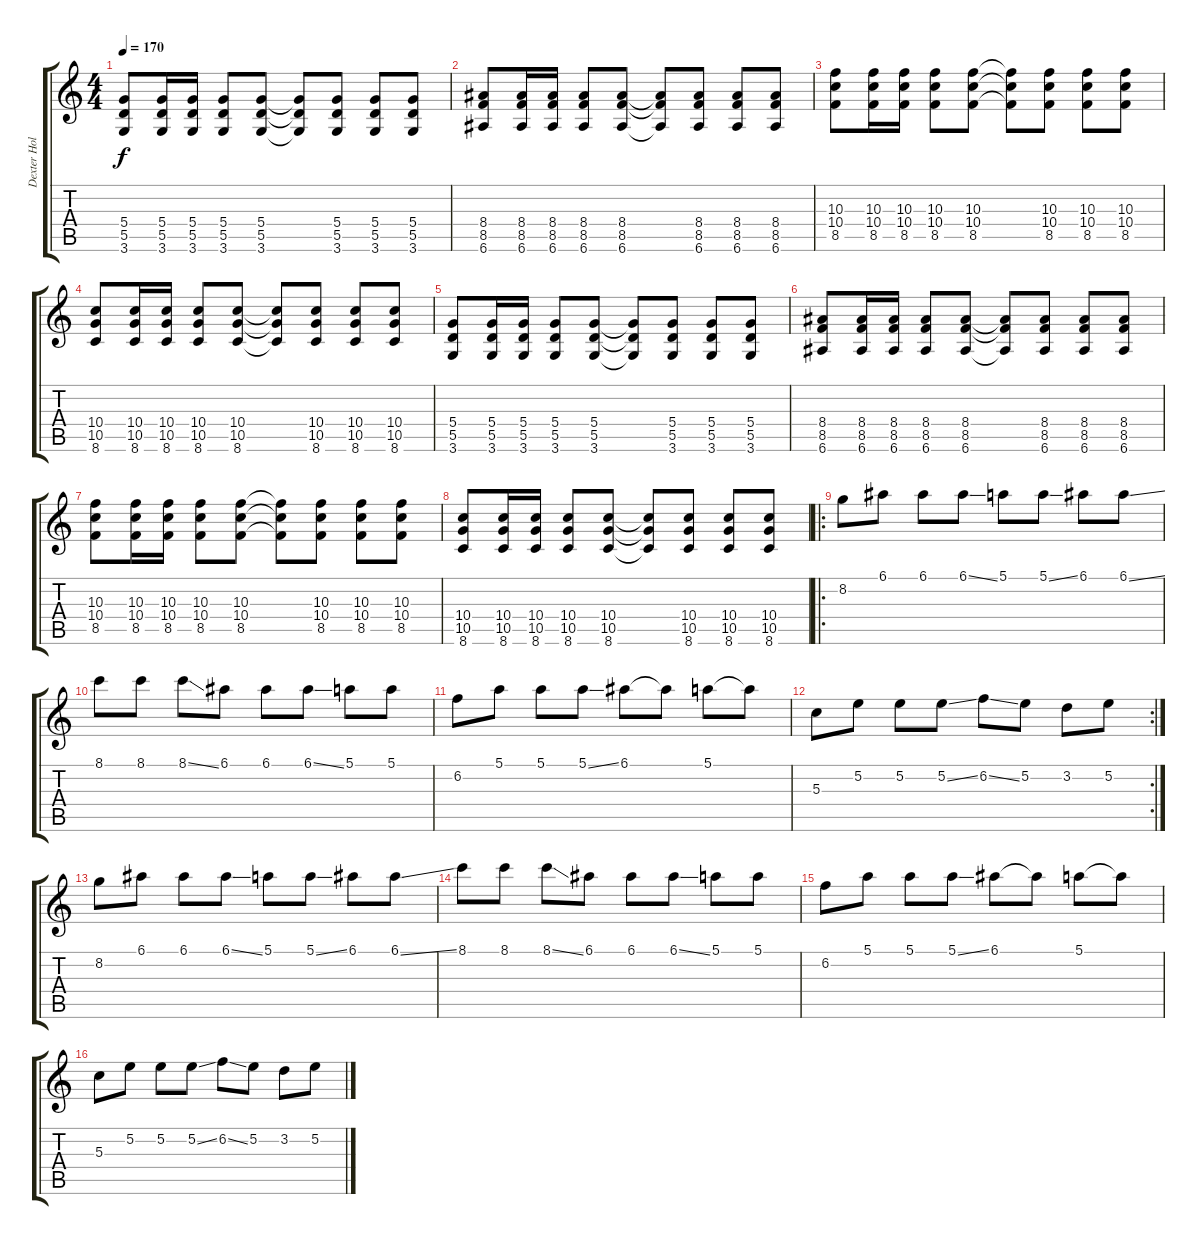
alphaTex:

\track ("Dexter Holland" "Dexter Hol") {instrument overdrivenguitar}
\staff {score tabs}
\tuning (E4 B3 G3 D3 A2 E2) {hide}
\ts (4 4)
\tempo 170
\clef g2
\ks c
(5.4 5.5 3.6).8{dy f volume 16 instrument overdrivenguitar} (5.4 5.5 3.6).16 (5.4 5.5 3.6).16 (5.4 5.5 3.6).8 (5.4 5.5 3.6).8 (5.4{t} 5.5{t} 3.6{t}).8 (5.4 5.5 3.6).8 (5.4 5.5 3.6).8 (5.4 5.5 3.6).8 |
(8.4 8.5 6.6).8 (8.4 8.5 6.6).16 (8.4 8.5 6.6).16 (8.4 8.5 6.6).8 (8.4 8.5 6.6).8 (8.4{t} 8.5{t} 6.6{t}).8 (8.4 8.5 6.6).8 (8.4 8.5 6.6).8 (8.4 8.5 6.6).8 |
(10.3 10.4 8.5).8 (10.3 10.4 8.5).16 (10.3 10.4 8.5).16 (10.3 10.4 8.5).8 (10.3 10.4 8.5).8 (10.3{t} 10.4{t} 8.5{t}).8 (10.3 10.4 8.5).8 (10.3 10.4 8.5).8 (10.3 10.4 8.5).8 |
(10.4 10.5 8.6).8 (10.4 10.5 8.6).16 (10.4 10.5 8.6).16 (10.4 10.5 8.6).8 (10.4 10.5 8.6).8 (10.4{t} 10.5{t} 8.6{t}).8 (10.4 10.5 8.6).8 (10.4 10.5 8.6).8 (10.4 10.5 8.6).8 |
(5.4 5.5 3.6).8 (5.4 5.5 3.6).16 (5.4 5.5 3.6).16 (5.4 5.5 3.6).8 (5.4 5.5 3.6).8 (5.4{t} 5.5{t} 3.6{t}).8 (5.4 5.5 3.6).8 (5.4 5.5 3.6).8 (5.4 5.5 3.6).8 |
(8.4 8.5 6.6).8 (8.4 8.5 6.6).16 (8.4 8.5 6.6).16 (8.4 8.5 6.6).8 (8.4 8.5 6.6).8 (8.4{t} 8.5{t} 6.6{t}).8 (8.4 8.5 6.6).8 (8.4 8.5 6.6).8 (8.4 8.5 6.6).8 |
(10.3 10.4 8.5).8 (10.3 10.4 8.5).16 (10.3 10.4 8.5).16 (10.3 10.4 8.5).8 (10.3 10.4 8.5).8 (10.3{t} 10.4{t} 8.5{t}).8 (10.3 10.4 8.5).8 (10.3 10.4 8.5).8 (10.3 10.4 8.5).8 |
(10.4 10.5 8.6).8 (10.4 10.5 8.6).16 (10.4 10.5 8.6).16 (10.4 10.5 8.6).8 (10.4 10.5 8.6).8 (10.4{t} 10.5{t} 8.6{t}).8 (10.4 10.5 8.6).8 (10.4 10.5 8.6).8 (10.4 10.5 8.6).8 |
\ro
8.2.8{volume 16} 6.1.8 6.1.8 6.1{ss}.8 5.1.8 5.1{ss}.8 6.1.8 6.1{ss}.8 |
8.1.8 8.1.8 8.1{ss}.8 6.1.8 6.1.8 6.1{ss}.8 5.1.8 5.1.8 |
6.2.8 5.1.8 5.1.8 5.1{ss}.8 6.1.8 6.1{t}.8 5.1.8 5.1{t}.8 |
\rc 2
5.3.8 5.2.8 5.2.8 5.2{ss}.8 6.2{ss}.8 5.2.8 3.2.8 5.2.8 |
8.2.8{volume 16} 6.1.8 6.1.8 6.1{ss}.8 5.1.8 5.1{ss}.8 6.1.8 6.1{ss}.8 |
8.1.8 8.1.8 8.1{ss}.8 6.1.8 6.1.8 6.1{ss}.8 5.1.8 5.1.8 |
6.2.8 5.1.8 5.1.8 5.1{ss}.8 6.1.8 6.1{t}.8 5.1.8 5.1{t}.8 |
5.3.8 5.2.8 5.2.8 5.2{ss}.8 6.2{ss}.8 5.2.8 3.2.8 5.2.8
